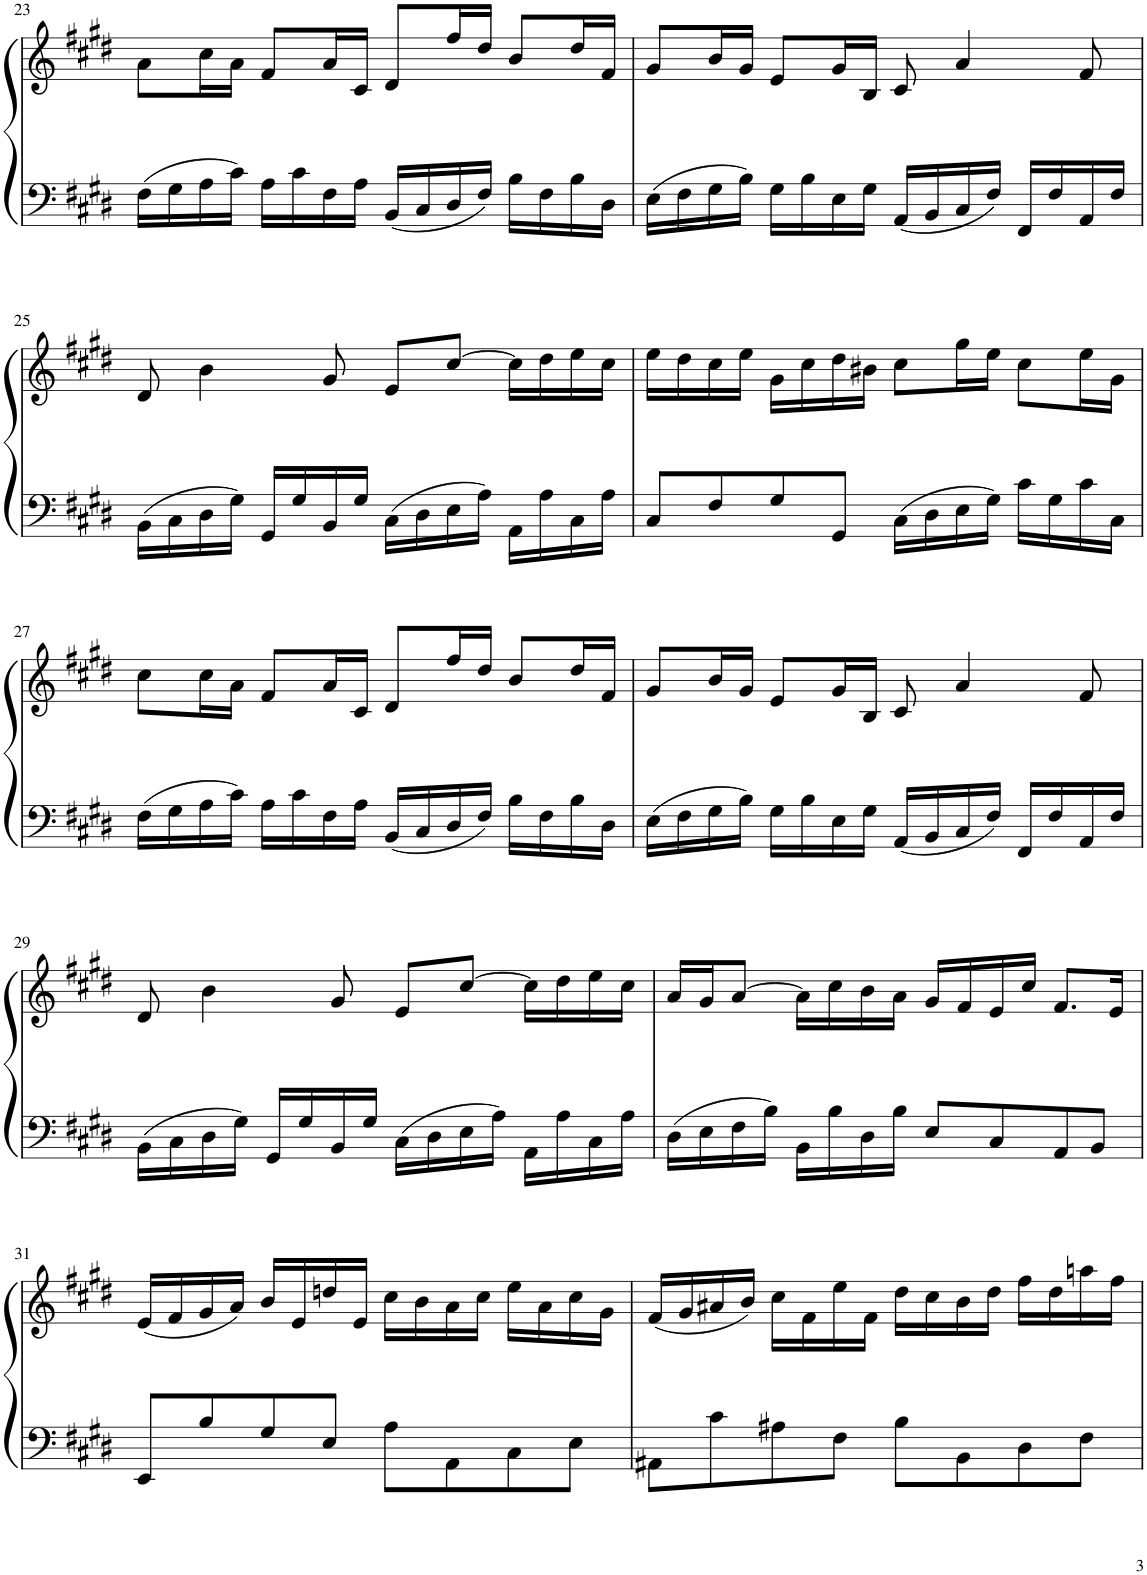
**kern	**kern
*part1	*part1
*staff2	*staff1
*I"Piano	*
*I'Pno	*
!!LO:PB:g=z
*clefF4	*clefG2
*k[f#c#g#d#]	*k[f#c#g#d#]
*M4/4	*M4/4
*met(c)	*met(c)
=23	=23
16F#\LL	8a\L
16G#\	.
16A\	16cc#\L
16c#\JJ	16a\JJ
16A\LL	8f#/L
16c#\	.
16F#\	16a/L
16A\JJ	16c#/JJ
16BB/LL	8d#/L
16C#/	.
16D#/	16ff#/L
16F#/JJ	16dd#/JJ
16B\LL	8b/L
16F#\	.
16B\	16dd#/L
16D#\JJ	16f#/JJ
=24	=24
16E\LL	8g#/L
16F#\	.
16G#\	16b/L
16B\JJ	16g#/JJ
16G#\LL	8e/L
16B\	.
16E\	16g#/L
16G#\JJ	16B/JJ
16AA/LL	8c#/
16BB/	.
16C#/	4a/
16F#/JJ	.
16FF#/LL	.
16F#/	.
16AA/	8f#/
16F#/JJ	.
!!LO:LB:g=z
=25	=25
16BB\LL	8d#/
16C#\	.
16D#\	4b\
16G#\JJ	.
16GG#/LL	.
16G#/	.
16BB/	8g#/
16G#/JJ	.
16C#\LL	8e/L
16D#\	.
16E\	[8cc#/J
16A\JJ	.
16AA\LL	16cc#\LL]
16A\	16dd#\
16C#\	16ee\
16A\JJ	16cc#\JJ
=26	=26
8C#/L	16ee\LL
.	16dd#\
8F#/	16cc#\
.	16ee\JJ
8G#/	16g#\LL
.	16cc#\
8GG#/J	16dd#\
.	16b#X\JJ
16C#\LL	8cc#\L
16D#\	.
16E\	16gg#\L
16G#\JJ	16ee\JJ
16c#\LL	8cc#\L
16G#\	.
16c#\	16ee\L
16C#\JJ	16g#\JJ
!!LO:LB:g=z
=27	=27
16F#\LL	8cc#\L
16G#\	.
16A\	16cc#\L
16c#\JJ	16a\JJ
16A\LL	8f#/L
16c#\	.
16F#\	16a/L
16A\JJ	16c#/JJ
16BB/LL	8d#/L
16C#/	.
16D#/	16ff#/L
16F#/JJ	16dd#/JJ
16B\LL	8b/L
16F#\	.
16B\	16dd#/L
16D#\JJ	16f#/JJ
=28	=28
16E\LL	8g#/L
16F#\	.
16G#\	16b/L
16B\JJ	16g#/JJ
16G#\LL	8e/L
16B\	.
16E\	16g#/L
16G#\JJ	16B/JJ
16AA/LL	8c#/
16BB/	.
16C#/	4a/
16F#/JJ	.
16FF#/LL	.
16F#/	.
16AA/	8f#/
16F#/JJ	.
!!LO:LB:g=z
=29	=29
16BB\LL	8d#/
16C#\	.
16D#\	4b\
16G#\JJ	.
16GG#/LL	.
16G#/	.
16BB/	8g#/
16G#/JJ	.
16C#\LL	8e/L
16D#\	.
16E\	[8cc#/J
16A\JJ	.
16AA\LL	16cc#\LL]
16A\	16dd#\
16C#\	16ee\
16A\JJ	16cc#\JJ
=30	=30
16D#\LL	16a/LL
16E\	16g#/J
16F#\	[8a/J
16B\JJ	.
16BB\LL	16a\LL]
16B\	16cc#\
16D#\	16b\
16B\JJ	16a\JJ
8E/L	16g#/LL
.	16f#/
8C#/	16e/
.	16cc#/JJ
8AA/	8.f#/L
8BB/J	.
.	16e/Jk
!!LO:LB:g=z
=31	=31
8EE/L	(16e/LL
.	16f#/
8B/	16g#/
.	16a/JJ)
8G#/	16b/LL
.	16e/
8E/J	16ddn/
.	16e/JJ
8A\L	16cc#\LL
.	16b\
8AA\	16a\
.	16cc#\JJ
8C#\	16ee\LL
.	16a\
8E\J	16cc#\
.	16g#\JJ
=32	=32
8AA#X\L	(16f#/LL
.	16g#/
8c#\	16a#X/
.	16b/JJ)
8A#X\	16cc#\LL
.	16f#\
8F#\J	16ee\
.	16f#\JJ
8B\L	16dd#\LL
.	16cc#\
8BB\	16b\
.	16dd#\JJ
8D#\	16ff#\LL
.	16dd#\
8F#\J	16aan\
.	16ff#\JJ
=	=
*-	*-
